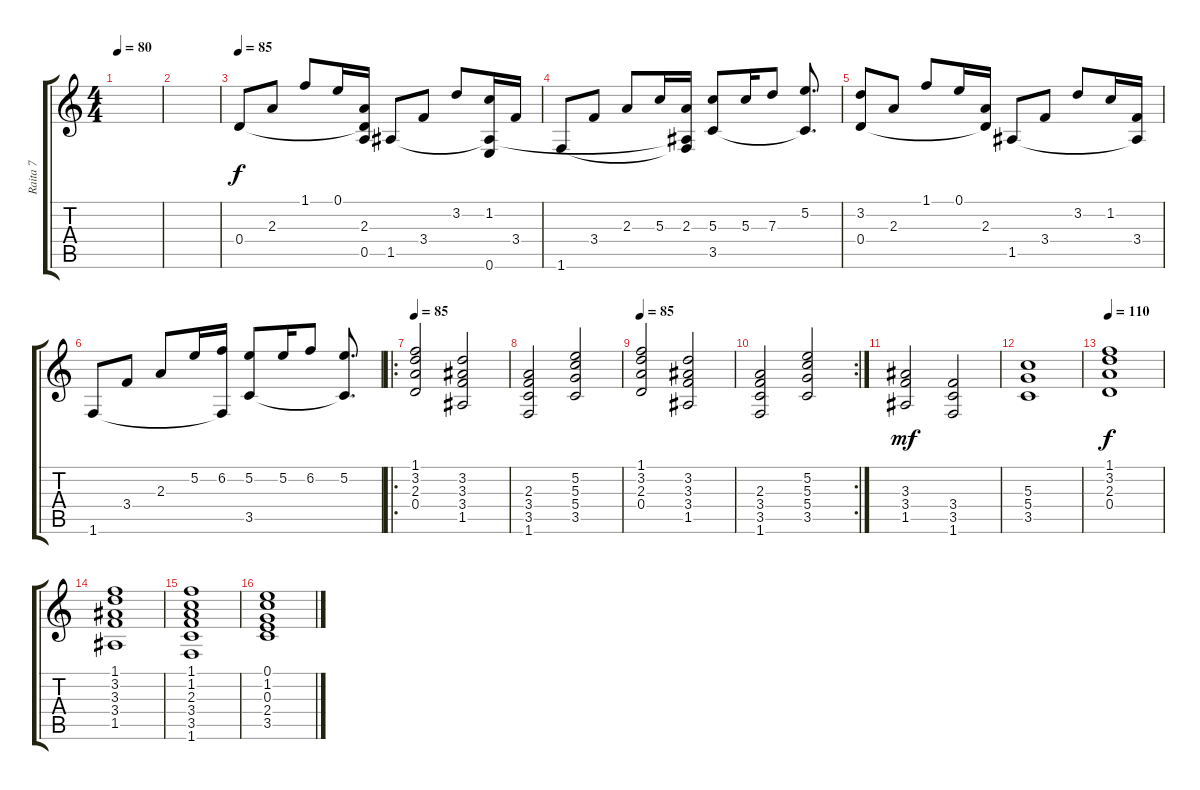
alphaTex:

\track ("Raita 7" "Raita 7") {instrument acousticguitarsteel}
\staff {score tabs}
\tuning (E4 B3 G3 D3 A2 E2) {hide}
\ts (4 4)
\tempo 80
\clef g2
\ks c
|
|
\tempo 85
0.4.8 2.3.8 1.1.8 0.1.16 (2.3 0.4{t} 0.5).16 1.5.8 3.4.8 3.2.8 (1.2 1.5{t} 0.6).16 3.4.16 |
1.6.8 3.4.8 2.3.8 5.3.16 (2.3 1.5{t} 1.6{t}).16 (5.3 3.5).8 5.3.16 7.3.8 (5.2 3.5{t}).8{d} |
(3.2 0.4).8 2.3.8 1.1.8 0.1.16 (2.3 0.4{t}).16 1.5.8 3.4.8 3.2.8 1.2.16 (3.4 1.5{t}).16 |
1.6.8 3.4.8 2.3.8 5.2.16 (6.2 1.6{t}).16 (5.2 3.5).8 5.2.16 6.2.8 (5.2 3.5{t}).8{d} |
\ro
\tempo 85
(1.1 3.2 2.3 0.4).2 (3.2 3.3 3.4 1.5).2 |
(2.3 3.4 3.5 1.6).2 (5.2 5.3 5.4 3.5).2 |
\tempo 85
(1.1 3.2 2.3 0.4).2 (3.2 3.3 3.4 1.5).2 |
\rc 2
(2.3 3.4 3.5 1.6).2 (5.2 5.3 5.4 3.5).2 |
(3.3 3.4 1.5).2{dy mf} (3.4 3.5 1.6).2 |
(5.3 5.4 3.5).1 |
\tempo 110
(1.1 3.2 2.3 0.4).1{dy f} |
(1.1 3.2 3.3 3.4 1.5).1 |
(1.1 1.2 2.3 3.4 3.5 1.6).1 |
(0.1 1.2 0.3 2.4 3.5).1
